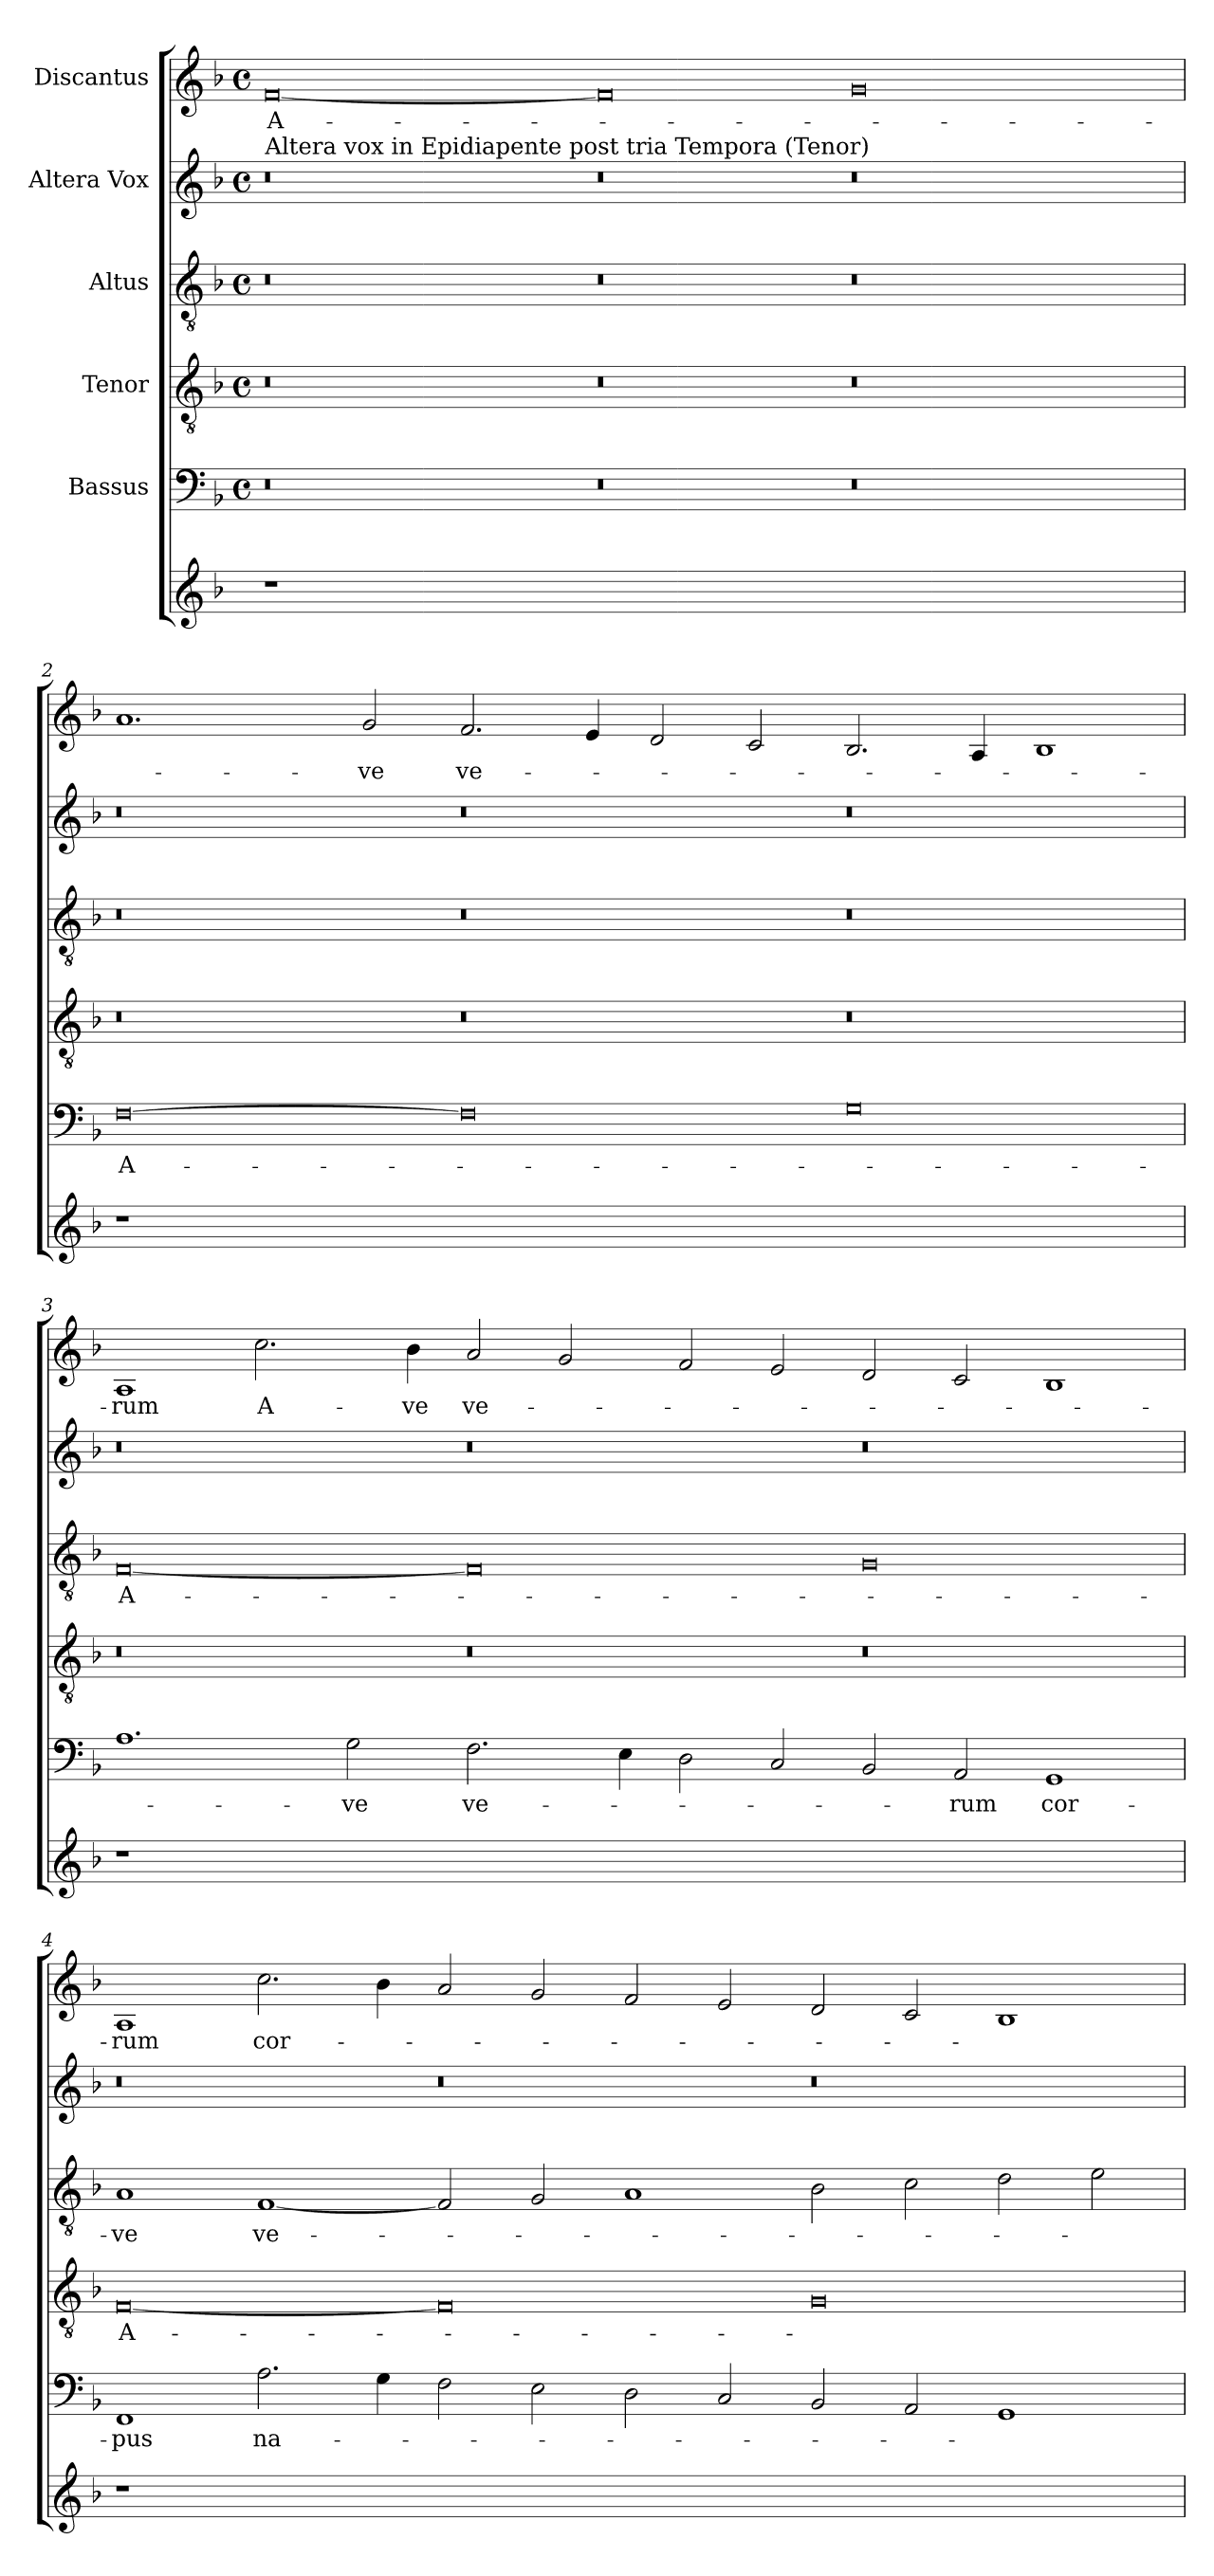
**kern	**kern	**text	**kern	**text	**kern	**text	**kern	**kern	**text
*part6	*part5	*part5	*part4	*part4	*part3	*part3	*part2	*part1	*part1
*staff6	*staff5	*staff5	*staff4	*staff4	*staff3	*staff3	*staff2	*staff1	*staff1
*	*I"Bassus	*	*I"Tenor	*	*I"Altus	*	*I"Altera Vox	*I"Discantus	*
*clefG2	*clefF4	*	*clefGv2	*	*clefGv2	*	*clefG2	*clefG2	*
*k[b-]	*k[b-]	*	*k[b-]	*	*k[b-]	*	*k[b-]	*k[b-]	*
*F:	*F:	*	*F:	*	*F:	*	*F:	*F:	*
*	*M4/4	*	*M4/4	*	*M4/4	*	*M4/4	*M4/4	*
*	*met(c)	*	*met(c)	*	*met(c)	*	*met(c)	*met(c)	*
=1	=1	=1	=1	=1	=1	=1	=1	=1	=1
!	!	!	!	!	!	!	!LO:TX:a:t=Altera vox in Epidiapente post tria Tempora (Tenor)	!	!
!	!	!	!	!	!	!	!	!	!LO:LY:b
1r	0r	.	0r	.	0r	.	0r	[0f	A-
00ryy	.	.	.	.	.	.	.	.	.
.	0r	.	0r	.	0r	.	0r	0f]	.
.	0r	.	0r	.	0r	.	0r	0g	.
1ryy	.	.	.	.	.	.	.	.	.
=2	=2	=2	=2	=2	=2	=2	=2	=2	=2
!	!	!LO:LY:b	!	!	!	!	!	!	!
1r	[0F	A-	0r	.	0r	.	0r	1.a	.
00ryy	.	.	.	.	.	.	.	.	.
!	!	!	!	!	!	!	!	!	!LO:LY:b
.	.	.	.	.	.	.	.	2g/	-ve
!	!	!	!	!	!	!	!	!	!LO:LY:b
.	0F]	.	0r	.	0r	.	0r	2.f/	ve-
.	.	.	.	.	.	.	.	4e/	.
.	.	.	.	.	.	.	.	2d/	.
.	.	.	.	.	.	.	.	2c/	.
.	0G	.	0r	.	0r	.	0r	2.B-/	.
.	.	.	.	.	.	.	.	4A/	.
1ryy	.	.	.	.	.	.	.	1B-	.
!!LO:PB:g=z
=3	=3	=3	=3	=3	=3	=3	=3	=3	=3
!	!	!	!	!	!	!LO:LY:b	!	!	!LO:LY:b
1r	1.A	.	0r	.	[0F	A-	0r	1A	-rum
!	!	!	!	!	!	!	!	!	!LO:LY:b
00ryy	.	.	.	.	.	.	.	2.cc\	A-
!	!	!LO:LY:b	!	!	!	!	!	!	!
.	2G\	-ve	.	.	.	.	.	.	.
!	!	!	!	!	!	!	!	!	!LO:LY:b
.	.	.	.	.	.	.	.	4b-\	-ve
!	!	!LO:LY:b	!	!	!	!	!	!	!LO:LY:b
.	2.F\	ve-	0r	.	0F]	.	0r	2a/	ve-
.	.	.	.	.	.	.	.	2g/	.
.	4E\	.	.	.	.	.	.	.	.
.	2D\	.	.	.	.	.	.	2f/	.
.	2C/	.	.	.	.	.	.	2e/	.
.	2BB-/	.	0r	.	0G	.	0r	2d/	.
!	!	!LO:LY:b	!	!	!	!	!	!	!
.	2AA/	-rum	.	.	.	.	.	2c/	.
!	!	!LO:LY:b	!	!	!	!	!	!	!
1ryy	1GG	cor-	.	.	.	.	.	1B-	.
=4	=4	=4	=4	=4	=4	=4	=4	=4	=4
!	!	!LO:LY:b	!	!LO:LY:b	!	!LO:LY:b	!	!	!LO:LY:b
1r	1FF	-pus	[0F	A-	1A	-ve	0r	1A	-rum
!	!	!LO:LY:b	!	!	!	!LO:LY:b	!	!	!LO:LY:b
00ryy	2.A\	na-	.	.	[1F	ve-	.	2.cc\	cor-
.	4G\	.	.	.	.	.	.	4b-\	.
.	2F\	.	0F]	.	2F/]	.	0r	2a/	.
.	2E\	.	.	.	2G/	.	.	2g/	.
.	2D\	.	.	.	1A	.	.	2f/	.
.	2C/	.	.	.	.	.	.	2e/	.
.	2BB-/	.	0G	.	2B-\	.	0r	2d/	.
.	2AA/	.	.	.	2c\	.	.	2c/	.
1ryy	1GG	.	.	.	2d\	.	.	1B-	.
.	.	.	.	.	2e\	.	.	.	.
=	=	=	=	=	=	=	=	=	=
*-	*-	*-	*-	*-	*-	*-	*-	*-	*-
